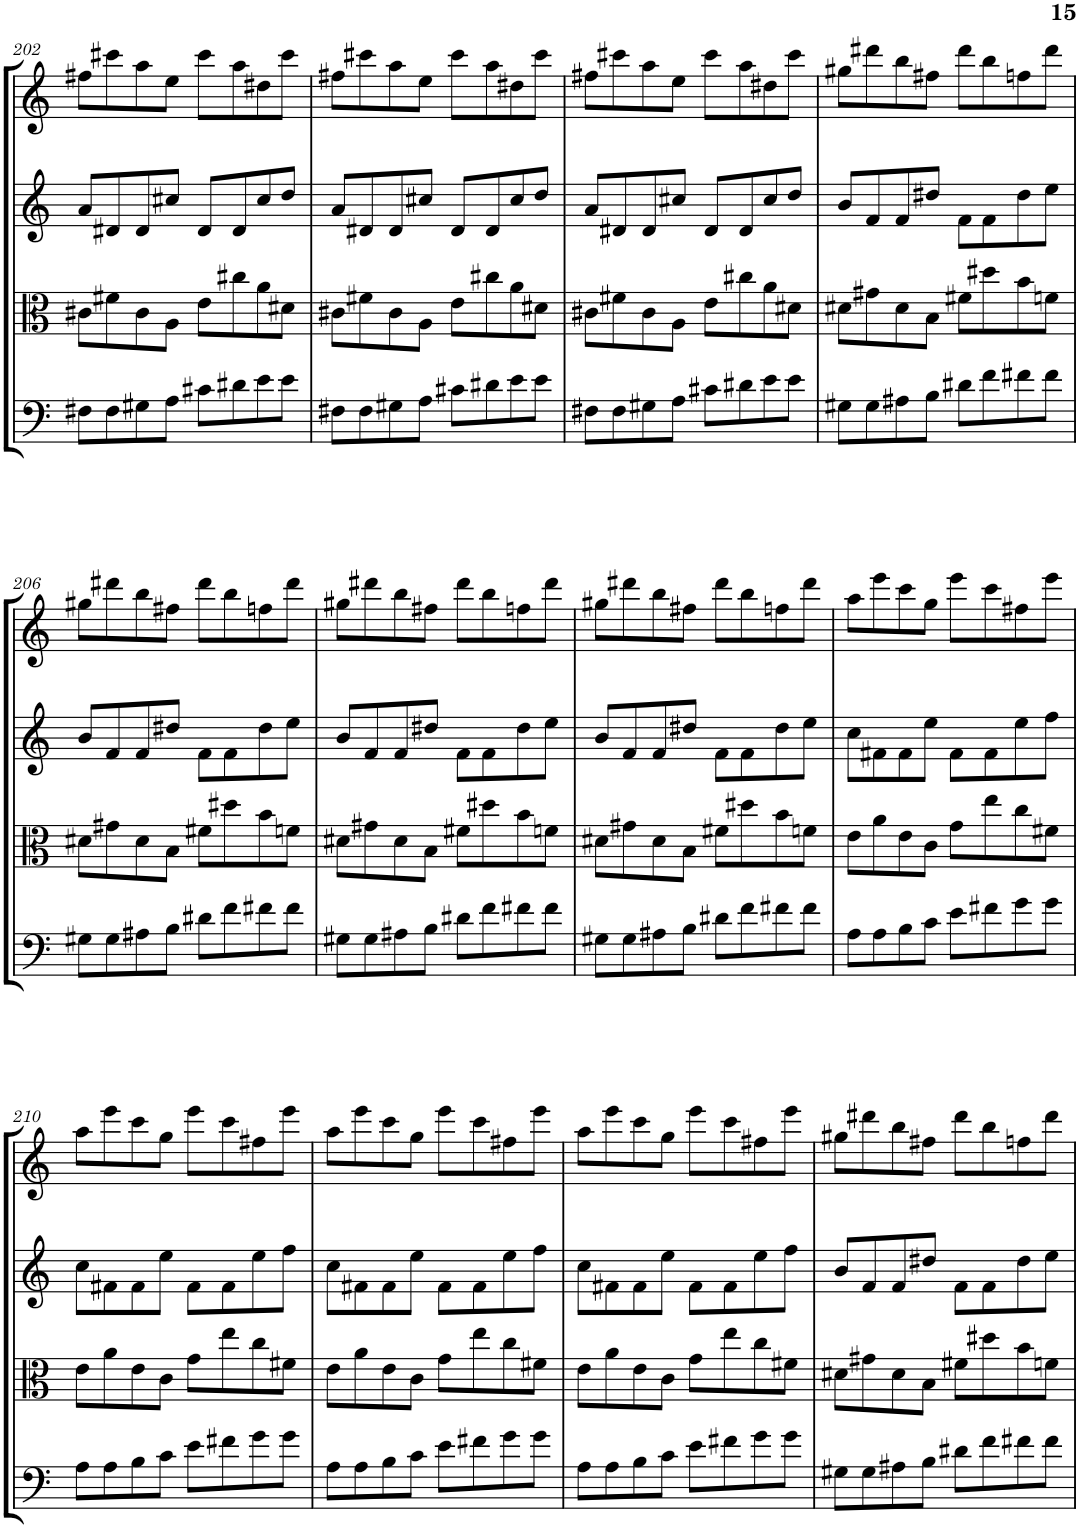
**kern	**kern	**kern	**kern
*part4	*part3	*part2	*part1
*staff4	*staff3	*staff2	*staff1
*I"Violoncello	*I"Viola	*I"Violin II	*I"Violin I
*I'Vc	*I'Vla	*I'Vln	*I'Vln
!!LO:PB:g=z
*clefF4	*clefC3	*clefG2	*clefG2
*k[]	*k[]	*k[]	*k[]
*M4/4	*M4/4	*M4/4	*M4/4
=202	=202	=202	=202
8F#X\L	8c#X\L	8a/L	8ff#X\L
8F#\	8f#X\	8d#X/	8ccc#X\
8G#X\	8c#\	8d#/	8aa\
8A\J	8A\J	8cc#X/J	8ee\J
8c#X\L	8e\L	8d#/L	8ccc#\L
8d#X\	8cc#X\	8d#/	8aa\
8e\	8a\	8cc#/	8dd#X\
8e\J	8d#X\J	8dd/J	8ccc#\J
=203	=203	=203	=203
8F#X\L	8c#X\L	8a/L	8ff#X\L
8F#\	8f#X\	8d#X/	8ccc#X\
8G#X\	8c#\	8d#/	8aa\
8A\J	8A\J	8cc#X/J	8ee\J
8c#X\L	8e\L	8d#/L	8ccc#\L
8d#X\	8cc#X\	8d#/	8aa\
8e\	8a\	8cc#/	8dd#X\
8e\J	8d#X\J	8dd/J	8ccc#\J
=204	=204	=204	=204
8F#X\L	8c#X\L	8a/L	8ff#X\L
8F#\	8f#X\	8d#X/	8ccc#X\
8G#X\	8c#\	8d#/	8aa\
8A\J	8A\J	8cc#X/J	8ee\J
8c#X\L	8e\L	8d#/L	8ccc#\L
8d#X\	8cc#X\	8d#/	8aa\
8e\	8a\	8cc#/	8dd#X\
8e\J	8d#X\J	8dd/J	8ccc#\J
=205	=205	=205	=205
8G#X\L	8d#X\L	8b/L	8gg#X\L
8G#\	8g#X\	8f/	8ddd#X\
8A#X\	8d#\	8f/	8bb\
8B\J	8B\J	8dd#X/J	8ff#X\J
8d#X\L	8f#X\L	8f\L	8ddd#\L
8f\	8dd#X\	8f\	8bb\
8f#X\	8b\	8dd#\	8ffn\
8f#\J	8fn\J	8ee\J	8ddd#\J
!!LO:LB:g=z
=206	=206	=206	=206
8G#X\L	8d#X\L	8b/L	8gg#X\L
8G#\	8g#X\	8f/	8ddd#X\
8A#X\	8d#\	8f/	8bb\
8B\J	8B\J	8dd#X/J	8ff#X\J
8d#X\L	8f#X\L	8f\L	8ddd#\L
8f\	8dd#X\	8f\	8bb\
8f#X\	8b\	8dd#\	8ffn\
8f#\J	8fn\J	8ee\J	8ddd#\J
=207	=207	=207	=207
8G#X\L	8d#X\L	8b/L	8gg#X\L
8G#\	8g#X\	8f/	8ddd#X\
8A#X\	8d#\	8f/	8bb\
8B\J	8B\J	8dd#X/J	8ff#X\J
8d#X\L	8f#X\L	8f\L	8ddd#\L
8f\	8dd#X\	8f\	8bb\
8f#X\	8b\	8dd#\	8ffn\
8f#\J	8fn\J	8ee\J	8ddd#\J
=208	=208	=208	=208
8G#X\L	8d#X\L	8b/L	8gg#X\L
8G#\	8g#X\	8f/	8ddd#X\
8A#X\	8d#\	8f/	8bb\
8B\J	8B\J	8dd#X/J	8ff#X\J
8d#X\L	8f#X\L	8f\L	8ddd#\L
8f\	8dd#X\	8f\	8bb\
8f#X\	8b\	8dd#\	8ffn\
8f#\J	8fn\J	8ee\J	8ddd#\J
=209	=209	=209	=209
8A\L	8e\L	8cc\L	8aa\L
8A\	8a\	8f#X\	8eee\
8B\	8e\	8f#\	8ccc\
8c\J	8c\J	8ee\J	8gg\J
8e\L	8g\L	8f#\L	8eee\L
8f#X\	8ee\	8f#\	8ccc\
8g\	8cc\	8ee\	8ff#X\
8g\J	8f#X\J	8ff\J	8eee\J
!!LO:LB:g=z
=210	=210	=210	=210
8A\L	8e\L	8cc\L	8aa\L
8A\	8a\	8f#X\	8eee\
8B\	8e\	8f#\	8ccc\
8c\J	8c\J	8ee\J	8gg\J
8e\L	8g\L	8f#\L	8eee\L
8f#X\	8ee\	8f#\	8ccc\
8g\	8cc\	8ee\	8ff#X\
8g\J	8f#X\J	8ff\J	8eee\J
=211	=211	=211	=211
8A\L	8e\L	8cc\L	8aa\L
8A\	8a\	8f#X\	8eee\
8B\	8e\	8f#\	8ccc\
8c\J	8c\J	8ee\J	8gg\J
8e\L	8g\L	8f#\L	8eee\L
8f#X\	8ee\	8f#\	8ccc\
8g\	8cc\	8ee\	8ff#X\
8g\J	8f#X\J	8ff\J	8eee\J
=212	=212	=212	=212
8A\L	8e\L	8cc\L	8aa\L
8A\	8a\	8f#X\	8eee\
8B\	8e\	8f#\	8ccc\
8c\J	8c\J	8ee\J	8gg\J
8e\L	8g\L	8f#\L	8eee\L
8f#X\	8ee\	8f#\	8ccc\
8g\	8cc\	8ee\	8ff#X\
8g\J	8f#X\J	8ff\J	8eee\J
=213	=213	=213	=213
8G#X\L	8d#X\L	8b/L	8gg#X\L
8G#\	8g#X\	8f/	8ddd#X\
8A#X\	8d#\	8f/	8bb\
8B\J	8B\J	8dd#X/J	8ff#X\J
8d#X\L	8f#X\L	8f\L	8ddd#\L
8f\	8dd#X\	8f\	8bb\
8f#X\	8b\	8dd#\	8ffn\
8f#\J	8fn\J	8ee\J	8ddd#\J
=	=	=	=
*-	*-	*-	*-
